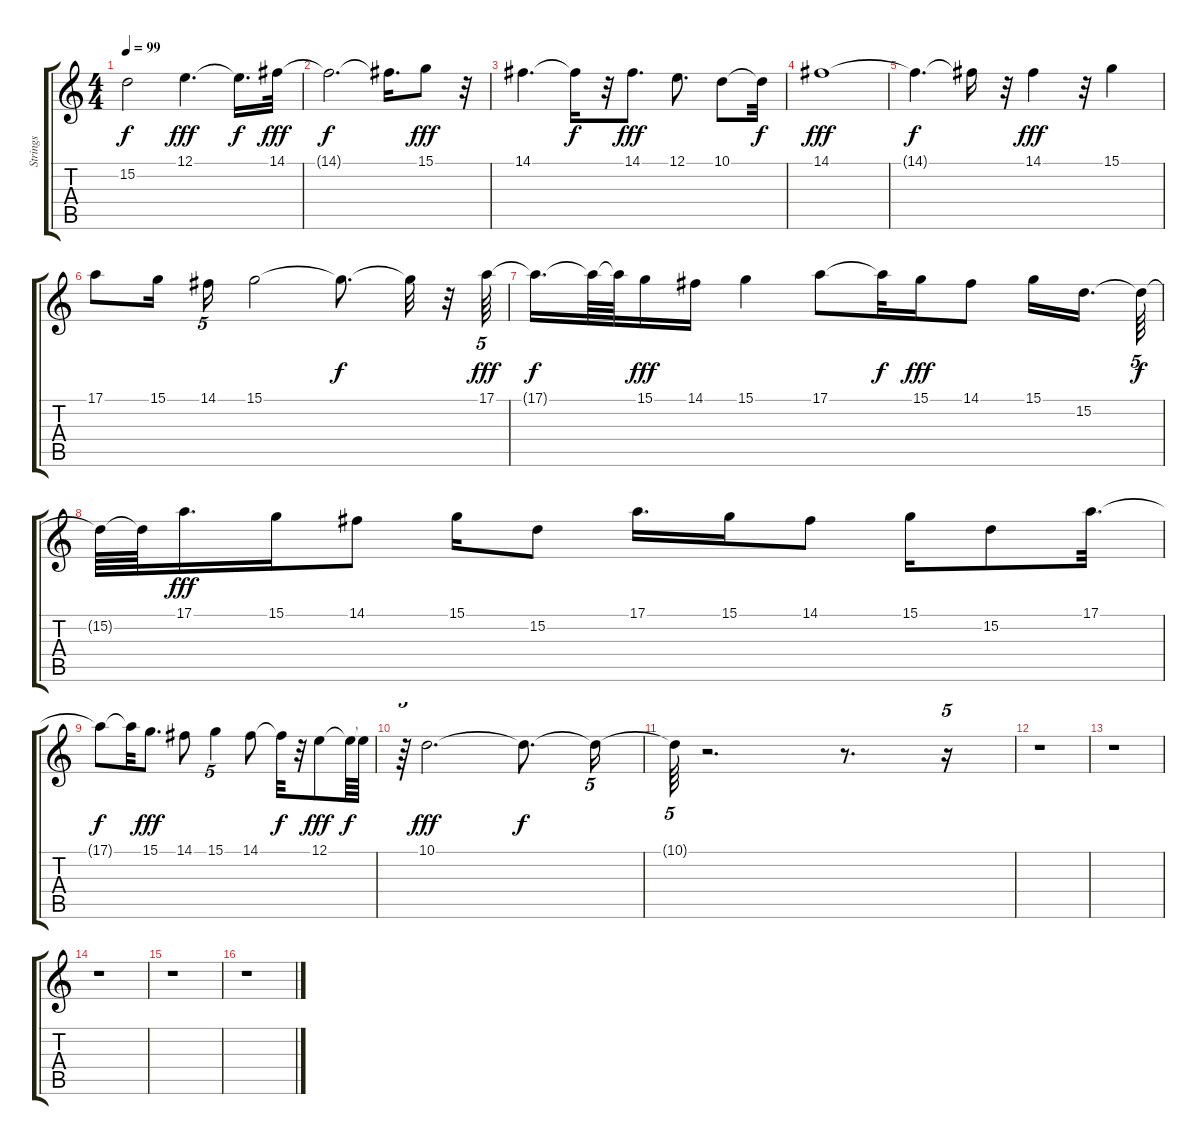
\track ("Strings" "Strings") {instrument stringensemble1}
\staff {score tabs}
\tuning (E4 B3 G3 D3 A2 E2) {hide}
\ts (4 4)
\tempo 99
\clef g2
\ks c
15.2{t}.2{dy f} 12.1.4{d dy fff} 12.1{t}.16{d dy f} 14.1.32{dy fff} |
14.1{t}.2{d dy f} 14.1{t}.16{d} 15.1.8{dy fff} r.32 |
14.1.4{d} 14.1{t}.16{dy f} r.32 14.1.8{d dy fff} 12.1.8{d} 10.1.8 10.1{t}.32{dy f} |
14.1.1{dy fff} |
14.1{t}.4{d dy f} 14.1{t}.16 r.32 14.1.4{dy fff} r.32 15.1.4 |
17.1.8 15.1.16 14.1.16{tu (5 4)} 15.1.2 15.1{t}.8{d dy f} 15.1{t}.32 r.32 17.1.64{tu (5 4) dy fff} |
17.1{t}.16{d dy f} 17.1{t}.64 17.1{t}.64 15.1.16{dy fff} 14.1.16 15.1.4 17.1.8 17.1{t}.32{dy f} 15.1.16{dy fff} 14.1.8 15.1.16 15.2.16{d} 15.2{t}.64{tu (5 4) dy f} |
15.2{t}.64 15.2{t}.64 17.1.16{d dy fff} 15.1.16 14.1.8 15.1.16 15.2.8 17.1.16{d} 15.1.16 14.1.8 15.1.16 15.2.8 17.1.32{d} |
17.1{t}.8{dy f} 17.1{t}.32 15.1.8{d dy fff} 14.1.8 15.1.4{tu (5 4)} 14.1.8 14.1{t}.32{dy f} r.32 12.1.8{dy fff} 12.1{t}.64{dy f} 12.1{t}.64 |
r.64{tu (5 4)} 10.1.2{d dy fff} 10.1{t}.8{d dy f} 10.1{t}.16{tu (5 4)} |
10.1{t}.64{tu (5 4)} r.2{d} r.8{d} r.16{tu (5 4)} |
r.1 |
r.1 |
r.1 |
r.1 |
r.1
